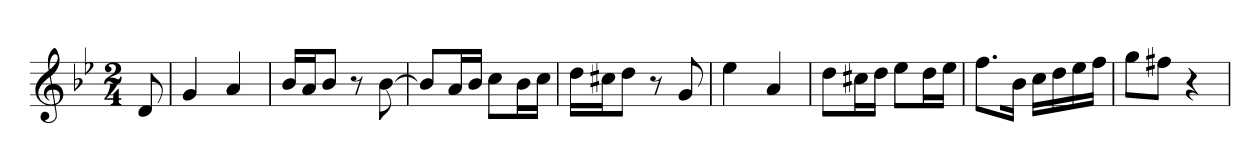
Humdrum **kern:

**kern
*part1
*staff1
*clefG2
*k[b-e-]
*g:
*M2/4
*MM100
=
8d
=1
4g
4a
=2
16b-LL
16aJ
8b-J
8r
[8b-
=3
8b-L]
16aL
16b-JJ
8ccL
16b-L
16ccJJ
=4
16ddLL
16cc#XJ
8ddJ
8r
8g
=5
4ee-
4a
=6
8ddL
16cc#XL
16ddJJ
8ee-L
16ddL
16ee-JJ
=7
8.ffL
16b-Jk
16ccLL
16dd
16ee-
16ffJJ
=8
8ggL
8ff#XJ
4r
=
*-
